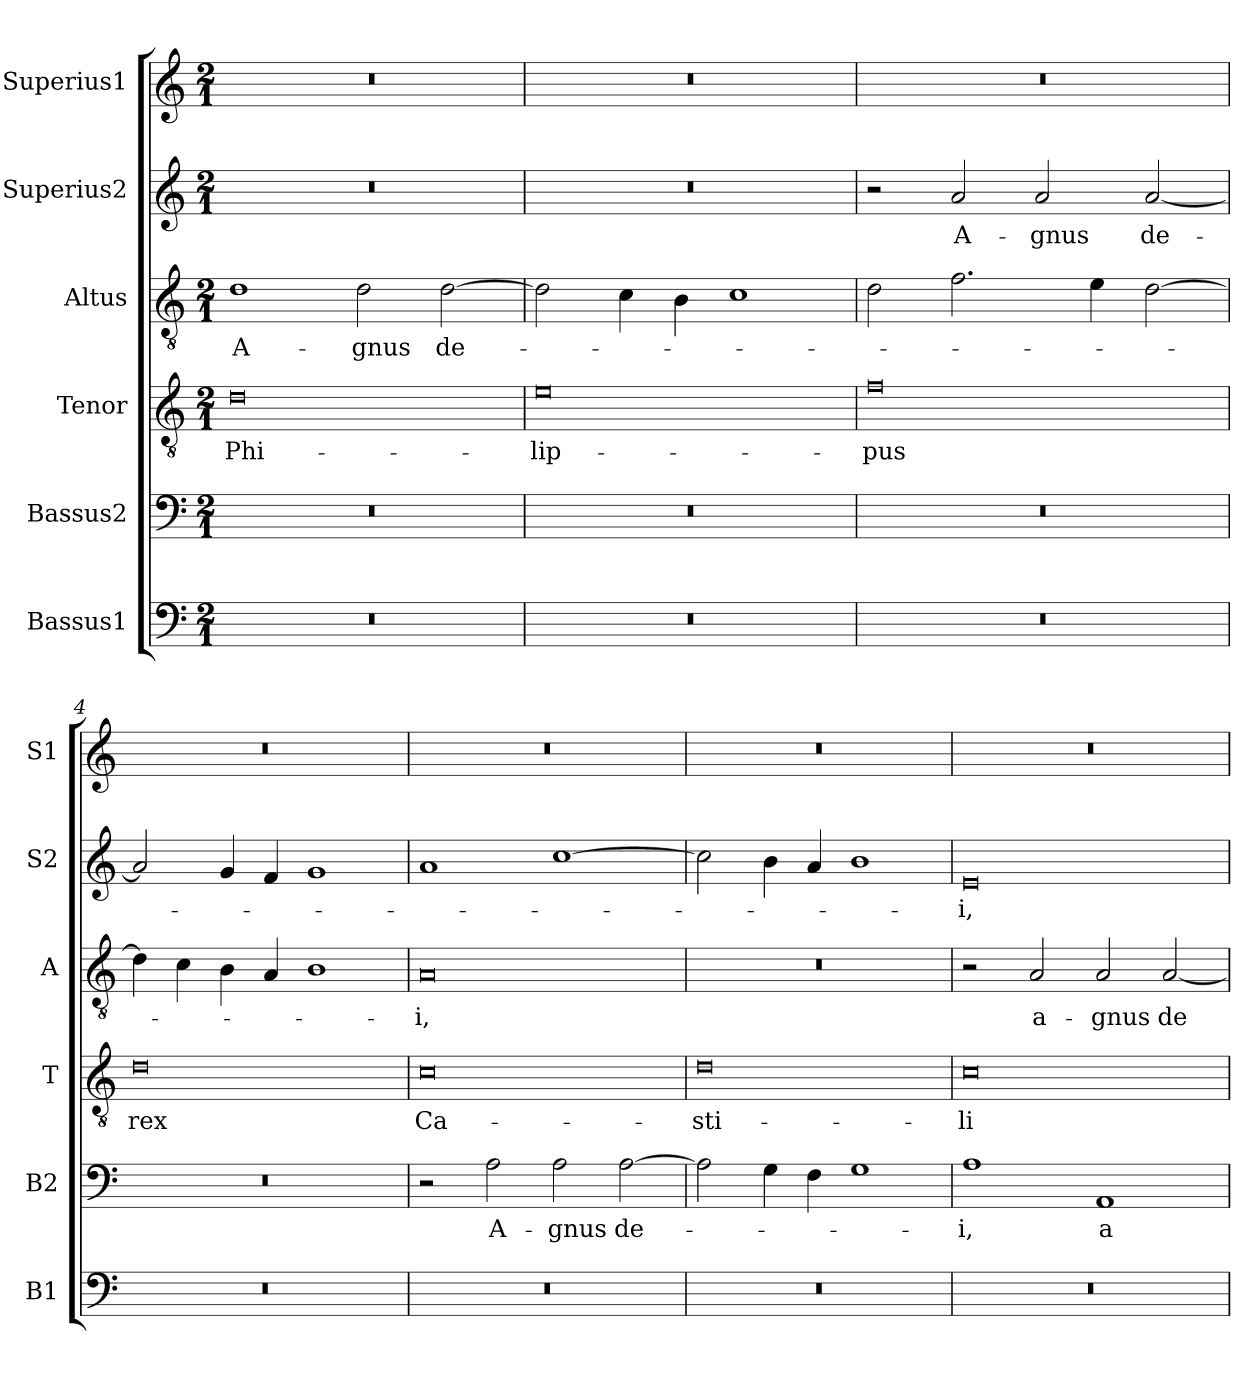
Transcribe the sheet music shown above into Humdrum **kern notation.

**kern	**kern	**text	**kern	**text	**kern	**text	**kern	**text	**kern
*part6	*part5	*part5	*part4	*part4	*part3	*part3	*part2	*part2	*part1
*staff6	*staff5	*staff5	*staff4	*staff4	*staff3	*staff3	*staff2	*staff2	*staff1
*I"Bassus1	*I"Bassus2	*	*I"Tenor	*	*I"Altus	*	*I"Superius2	*	*I"Superius1
*I'B1	*I'B2	*	*I'T	*	*I'A	*	*I'S2	*	*I'S1
*clefF4	*clefF4	*	*clefGv2	*	*clefGv2	*	*clefG2	*	*clefG2
*k[]	*k[]	*	*k[]	*	*k[]	*	*k[]	*	*k[]
*M2/1	*M2/1	*	*M2/1	*	*M2/1	*	*M2/1	*	*M2/1
=1	=1	=1	=1	=1	=1	=1	=1	=1	=1
0r	0r	.	0d	Phi-	1d	A-	0r	.	0r
.	.	.	.	.	2d\	-gnus	.	.	.
.	.	.	.	.	[2d\	de-	.	.	.
=2	=2	=2	=2	=2	=2	=2	=2	=2	=2
0r	0r	.	0e	-lip-	2d\]	.	0r	.	0r
.	.	.	.	.	4c\	.	.	.	.
.	.	.	.	.	4B\	.	.	.	.
.	.	.	.	.	1c	.	.	.	.
=3	=3	=3	=3	=3	=3	=3	=3	=3	=3
0r	0r	.	0f	-pus	2d\	.	2r	.	0r
.	.	.	.	.	2.f\	.	2a/	A-	.
.	.	.	.	.	.	.	2a/	-gnus	.
.	.	.	.	.	4e\	.	.	.	.
.	.	.	.	.	[2d\	.	[2a/	de-	.
=4	=4	=4	=4	=4	=4	=4	=4	=4	=4
0r	0r	.	0d	rex	4d\]	.	2a/]	.	0r
.	.	.	.	.	4c\	.	.	.	.
.	.	.	.	.	4B\	.	4g/	.	.
.	.	.	.	.	4A/	.	4f/	.	.
.	.	.	.	.	1B	.	1g	.	.
=5	=5	=5	=5	=5	=5	=5	=5	=5	=5
0r	2r	.	0c	Ca-	0A	-i,	1a	.	0r
.	2A\	A-	.	.	.	.	.	.	.
.	2A\	-gnus	.	.	.	.	[1cc	.	.
.	[2A\	de-	.	.	.	.	.	.	.
=6	=6	=6	=6	=6	=6	=6	=6	=6	=6
0r	2A\]	.	0d	-sti-	0r	.	2cc\]	.	0r
.	4G\	.	.	.	.	.	4b\	.	.
.	4F\	.	.	.	.	.	4a/	.	.
.	1G	.	.	.	.	.	1b	.	.
=7	=7	=7	=7	=7	=7	=7	=7	=7	=7
0r	1A	-i,	0c	-li-	2r	.	0e	-i,	0r
.	.	.	.	.	2A/	a-	.	.	.
.	1AA	a-	.	.	2A/	-gnus	.	.	.
.	.	.	.	.	[2A/	de-	.	.	.
=	=	=	=	=	=	=	=	=	=
*-	*-	*-	*-	*-	*-	*-	*-	*-	*-
